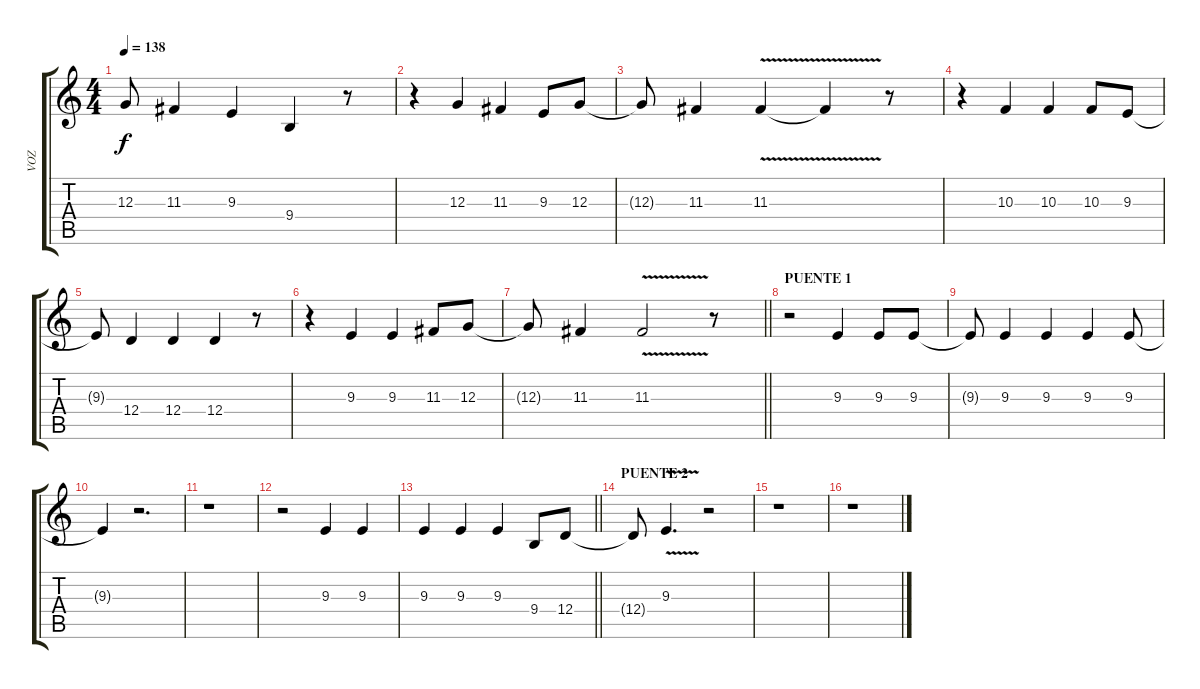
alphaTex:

\track ("VOZ" "VOZ") {instrument flute}
\staff {score tabs}
\tuning (E4 B3 G3 D3 A2 E2) {hide}
\ts (4 4)
\tempo 138
\clef g2
\ks c
12.3{t}.8{dy f} 11.3.4 9.3.4 9.4.4 r.8 |
r.4 12.3.4 11.3.4 9.3.8 12.3.8 |
12.3{t}.8 11.3.4 11.3{v}.4 11.3{t}.4 r.8 |
r.4 10.3.4 10.3.4 10.3.8 9.3.8 |
9.3{t}.8 12.4.4 12.4.4 12.4.4 r.8 |
r.4 9.3.4 9.3.4 11.3.8 12.3.8 |
\barLineRight lightlight
12.3{t}.8 11.3.4 11.3{v}.2 r.8 |
\section ("" "PUENTE 1")
r.2 9.3.4 9.3.8 9.3.8 |
9.3{t}.8 9.3.4 9.3.4 9.3.4 9.3.8 |
9.3{t}.4 r.2{d} |
r.1 |
r.2 9.3.4 9.3.4 |
\barLineRight lightlight
9.3.4 9.3.4 9.3.4 9.4.8 12.4.8 |
\section ("" "PUENTE 2")
12.4{t}.8 9.3{v}.4{d} r.2 |
r.1 |
r.1
